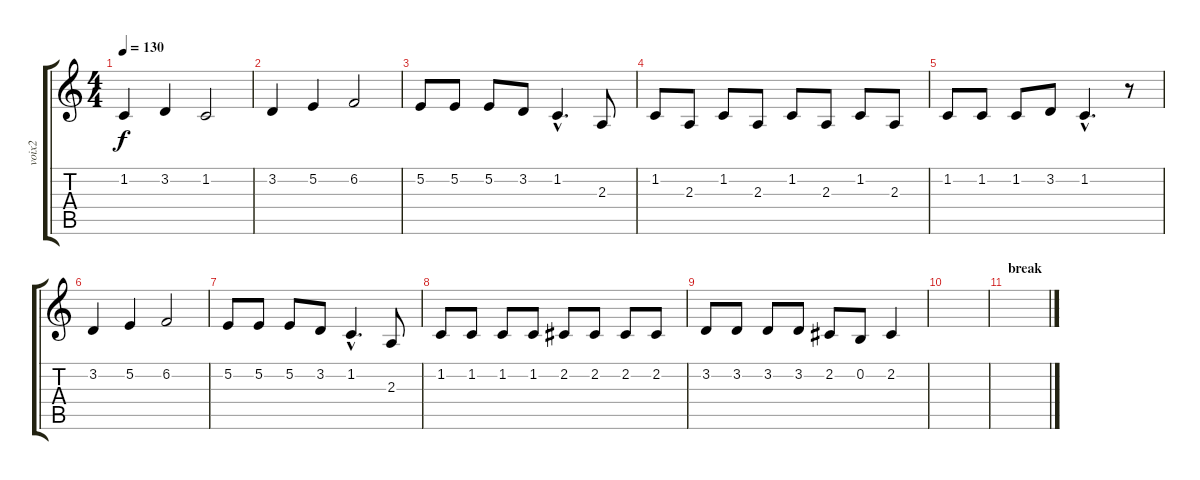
\track ("voix2" "voix2") {instrument lead2sawtooth}
\staff {score tabs}
\tuning (E4 B3 G3 D3 A2 E2) {hide}
\ts (4 4)
\tempo 130
\clef g2
\ks c
1.2.4{dy f} 3.2.4 1.2.2 |
3.2.4 5.2.4 6.2.2 |
5.2.8 5.2.8 5.2.8 3.2.8 1.2{hac}.4{d} 2.3.8 |
1.2.8 2.3.8 1.2.8 2.3.8 1.2.8 2.3.8 1.2.8 2.3.8 |
1.2.8 1.2.8 1.2.8 3.2.8 1.2{hac}.4{d} r.8 |
3.2.4 5.2.4 6.2.2 |
5.2.8 5.2.8 5.2.8 3.2.8 1.2{hac}.4{d} 2.3.8 |
1.2.8 1.2.8 1.2.8 1.2.8 2.2.8 2.2.8 2.2.8 2.2.8 |
3.2.8 3.2.8 3.2.8 3.2.8 2.2.8 0.2.8 2.2.4 |
|
\section ("" "break")
